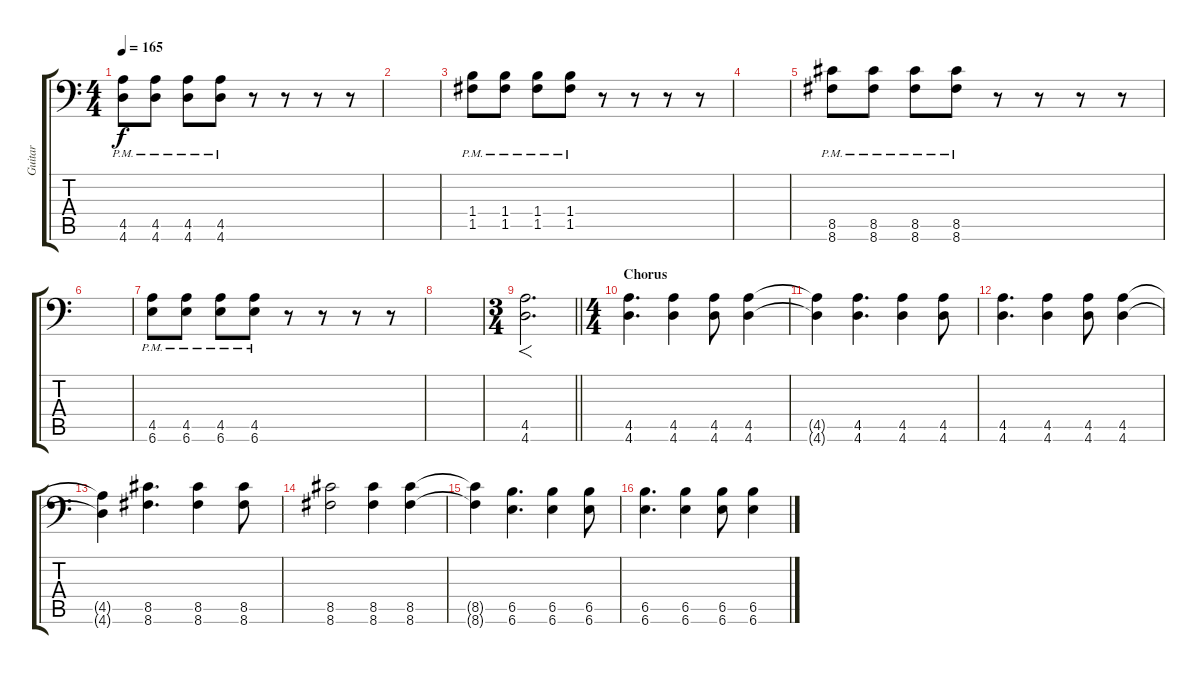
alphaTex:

\track ("Guitar" "Guitar") {instrument distortionguitar}
\staff {score tabs}
\tuning (C4 G3 Eb3 Bb2 F2 Bb1) {hide}
\ts (4 4)
\tempo 165
\clef f4
\ks c
(4.5{pm} 4.6{pm}).8{dy f} (4.5{pm} 4.6{pm}).8 (4.5{pm} 4.6{pm}).8 (4.5{pm} 4.6{pm}).8 r.8 r.8 r.8 r.8 |
|
(1.4{pm} 1.5{pm}).8 (1.4{pm} 1.5{pm}).8 (1.4{pm} 1.5{pm}).8 (1.4{pm} 1.5{pm}).8 r.8 r.8 r.8 r.8 |
|
(8.5{pm} 8.6{pm}).8 (8.5{pm} 8.6{pm}).8 (8.5{pm} 8.6{pm}).8 (8.5{pm} 8.6{pm}).8 r.8 r.8 r.8 r.8 |
|
(4.5{pm} 6.6{pm}).8 (4.5{pm} 6.6{pm}).8 (4.5{pm} 6.6{pm}).8 (4.5{pm} 6.6{pm}).8 r.8 r.8 r.8 r.8 |
|
\ts (3 4)
\barLineRight lightlight
(4.5 4.6).2{f d} |
\ts (4 4)
\section ("" "Chorus")
(4.5 4.6).4{d} (4.5 4.6).4 (4.5 4.6).8 (4.5 4.6).4 |
(4.5{t} 4.6{t}).4 (4.5 4.6).4{d} (4.5 4.6).4 (4.5 4.6).8 |
(4.5 4.6).4{d} (4.5 4.6).4 (4.5 4.6).8 (4.5 4.6).4 |
(4.5{t} 4.6{t}).4 (8.5 8.6).4{d} (8.5 8.6).4 (8.5 8.6).8 |
(8.5 8.6).2 (8.5 8.6).4 (8.5 8.6).4 |
(8.5{t} 8.6{t}).4 (6.5 6.6).4{d} (6.5 6.6).4 (6.5 6.6).8 |
(6.5 6.6).4{d} (6.5 6.6).4 (6.5 6.6).8 (6.5 6.6).4
